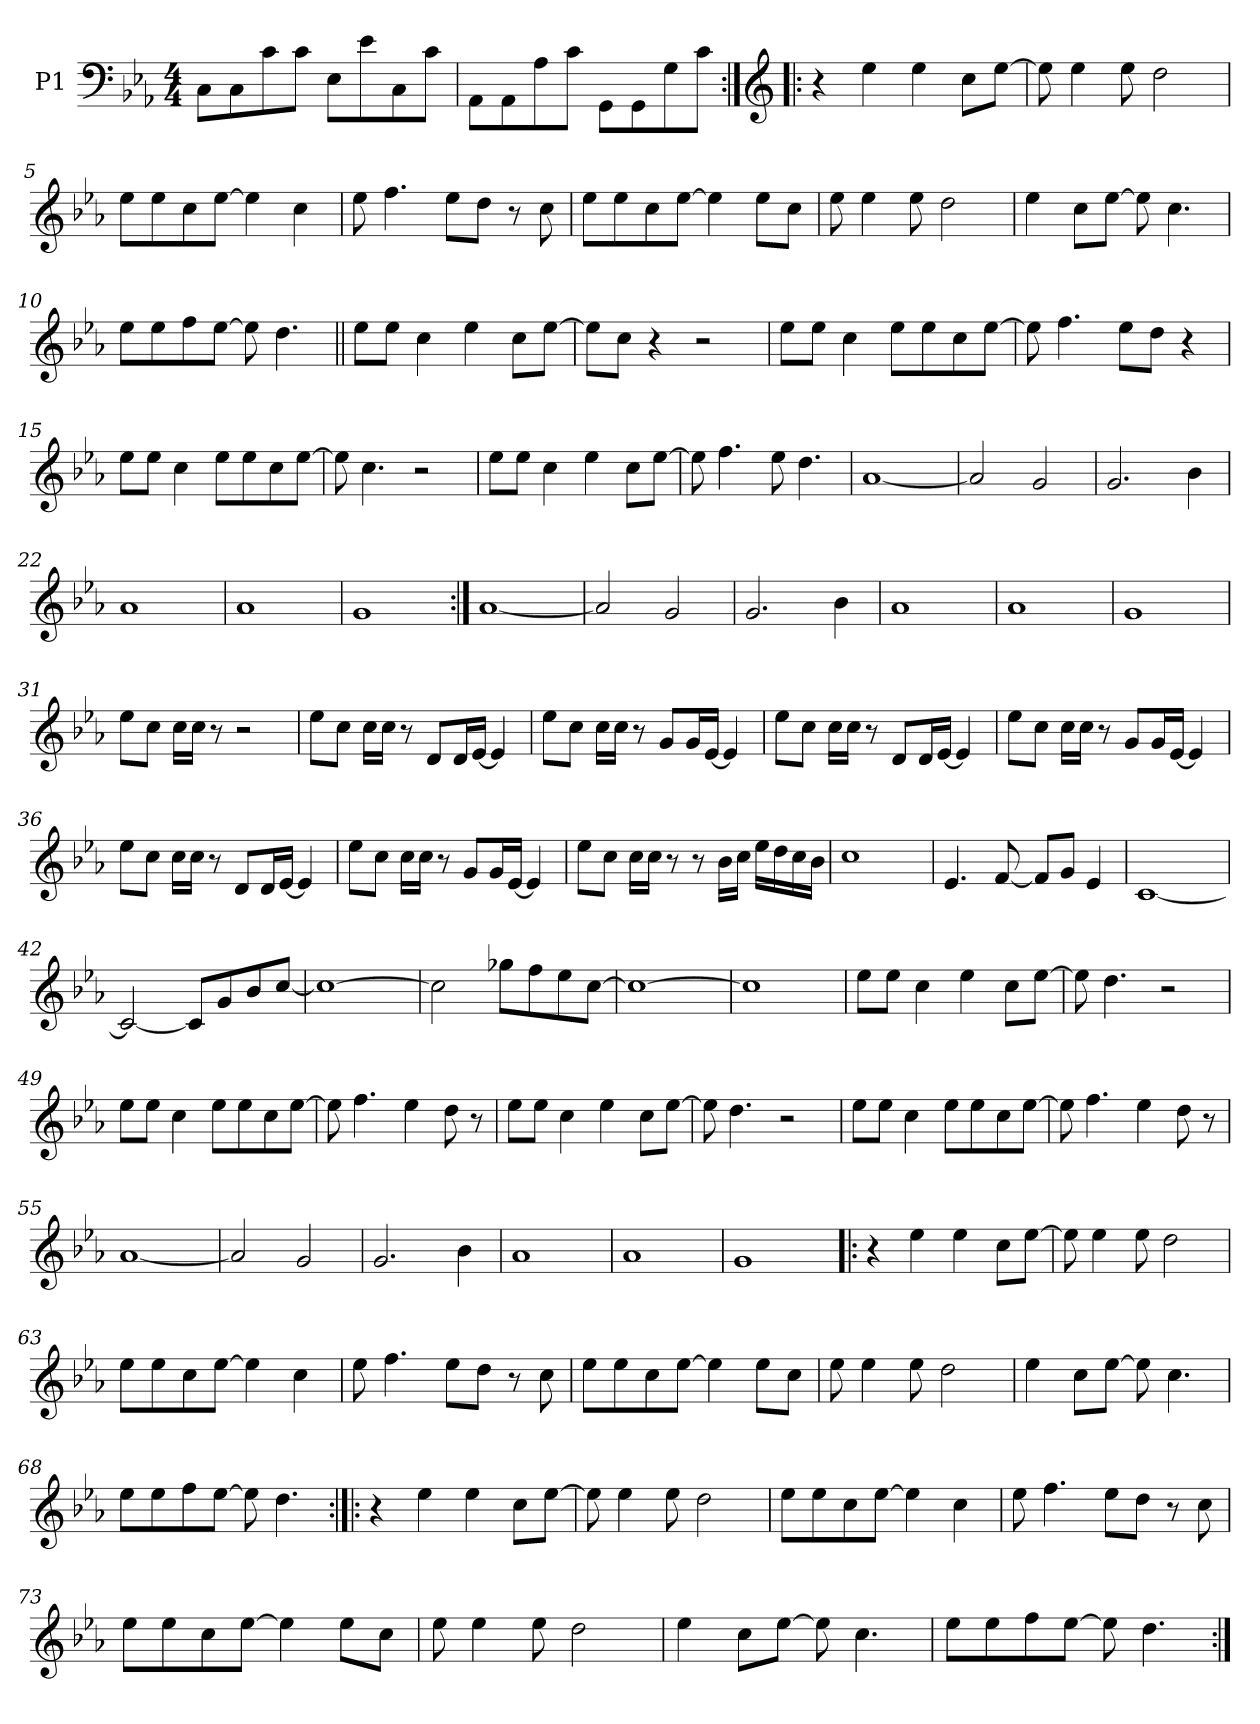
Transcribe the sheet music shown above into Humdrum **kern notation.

**kern
*part1
*staff1
*I"P1
*clefF4
*k[b-e-a-]
*E-:
*M4/4
*MM125
=1
8C\L
8C\
8c\
8c\J
8E-\L
8e-\
8C\
8c\J
=2
8AA-\L
8AA-\
8A-\
8c\J
8GG\L
8GG\
8G\
8c\J
=3:|!|:
*clefG2
4r
4ee-\
4ee-\
8cc\L
[>8ee-\J
=4
8ee-\]
4ee-\
8ee-\
2dd\
=5
8ee-\L
8ee-\
8cc\
[>8ee-\J
4ee-\]
4cc\
!!LO:LB:g=z
=6
8ee-\
4.ff\
8ee-\L
8dd\J
8r
8cc\
=7
8ee-\L
8ee-\
8cc\
[>8ee-\J
4ee-\]
8ee-\L
8cc\J
=8
8ee-\
4ee-\
8ee-\
2dd\
=9
4ee-\
8cc\L
[>8ee-\J
8ee-\]
4.cc\
=10
8ee-\L
8ee-\
8ff\
[>8ee-\J
8ee-\]
4.dd\
=11||
8ee-\L
8ee-\J
4cc\
4ee-\
8cc\L
[>8ee-\J
!!LO:LB:g=z
=12
8ee-\L]
8cc\J
4r
2r
=13
8ee-\L
8ee-\J
4cc\
8ee-\L
8ee-\
8cc\
[>8ee-\J
=14
8ee-\]
4.ff\
8ee-\L
8dd\J
4r
=15
8ee-\L
8ee-\J
4cc\
8ee-\L
8ee-\
8cc\
[>8ee-\J
=16
8ee-\]
4.cc\
2r
=17
8ee-\L
8ee-\J
4cc\
4ee-\
8cc\L
[>8ee-\J
!!LO:LB:g=z
=18
8ee-\]
4.ff\
8ee-\
4.dd\
=19
[<1a-
=20
2a-/]
2g/
=21
2.g/
4b-\
=22
1a-
=23
1a-
=24
1g
=25:|!
[<1a-
=26
2a-/]
2g/
!!LO:LB:g=z
=27
2.g/
4b-\
=28
1a-
=29
1a-
=30
1g
=31
8ee-\L
8cc\J
16cc\LL
16cc\JJ
8r
2r
=32
8ee-\L
8cc\J
16cc\LL
16cc\JJ
8r
8d/L
16d/L
[<16e-/JJ
4e-/]
=33
8ee-\L
8cc\J
16cc\LL
16cc\JJ
8r
8g/L
16g/L
[<16e-/JJ
4e-/]
!!LO:LB:g=z
=34
8ee-\L
8cc\J
16cc\LL
16cc\JJ
8r
8d/L
16d/L
[<16e-/JJ
4e-/]
=35
8ee-\L
8cc\J
16cc\LL
16cc\JJ
8r
8g/L
16g/L
[<16e-/JJ
4e-/]
=36
8ee-\L
8cc\J
16cc\LL
16cc\JJ
8r
8d/L
16d/L
[<16e-/JJ
4e-/]
=37
8ee-\L
8cc\J
16cc\LL
16cc\JJ
8r
8g/L
16g/L
[<16e-/JJ
4e-/]
!!LO:LB:g=z
=38
8ee-\L
8cc\J
16cc\LL
16cc\JJ
8r
8r
16b-\LL
16cc\JJ
16ee-\LL
16dd\
16cc\
16b-\JJ
=39
1cc
=40
4.e-/
[<8f/
8f/L]
8g/J
4e-/
=41
[<1c
=42
2c/_
8c/L]
8g/
8b-/
[<8cc/J
=43
1cc_
=44
2cc\]
8gg-X\L
8ff\
8ee-\
[>8cc\J
!!LO:LB:g=z
=45
1cc_
=46
1cc]
=47
8ee-\L
8ee-\J
4cc\
4ee-\
8cc\L
[>8ee-\J
=48
8ee-\]
4.dd\
2r
=49
8ee-\L
8ee-\J
4cc\
8ee-\L
8ee-\
8cc\
[>8ee-\J
=50
8ee-\]
4.ff\
4ee-\
8dd\
8r
=51
8ee-\L
8ee-\J
4cc\
4ee-\
8cc\L
[>8ee-\J
!!LO:LB:g=z
=52
8ee-\]
4.dd\
2r
=53
8ee-\L
8ee-\J
4cc\
8ee-\L
8ee-\
8cc\
[>8ee-\J
=54
8ee-\]
4.ff\
4ee-\
8dd\
8r
=55
[<1a-
=56
2a-/]
2g/
=57
2.g/
4b-\
=58
1a-
=59
1a-
!!LO:LB:g=z
=60
1g
=61!|:
4r
4ee-\
4ee-\
8cc\L
[>8ee-\J
=62
8ee-\]
4ee-\
8ee-\
2dd\
=63
8ee-\L
8ee-\
8cc\
[>8ee-\J
4ee-\]
4cc\
=64
8ee-\
4.ff\
8ee-\L
8dd\J
8r
8cc\
=65
8ee-\L
8ee-\
8cc\
[>8ee-\J
4ee-\]
8ee-\L
8cc\J
!!LO:LB:g=z
=66
8ee-\
4ee-\
8ee-\
2dd\
=67
4ee-\
8cc\L
[>8ee-\J
8ee-\]
4.cc\
=68
8ee-\L
8ee-\
8ff\
[>8ee-\J
8ee-\]
4.dd\
=69:|!|:
4r
4ee-\
4ee-\
8cc\L
[>8ee-\J
=70
8ee-\]
4ee-\
8ee-\
2dd\
=71
8ee-\L
8ee-\
8cc\
[>8ee-\J
4ee-\]
4cc\
!!LO:LB:g=z
=72
8ee-\
4.ff\
8ee-\L
8dd\J
8r
8cc\
=73
8ee-\L
8ee-\
8cc\
[>8ee-\J
4ee-\]
8ee-\L
8cc\J
=74
8ee-\
4ee-\
8ee-\
2dd\
=75
4ee-\
8cc\L
[>8ee-\J
8ee-\]
4.cc\
=76
8ee-\L
8ee-\
8ff\
[>8ee-\J
8ee-\]
4.dd\
=:|!
*-
